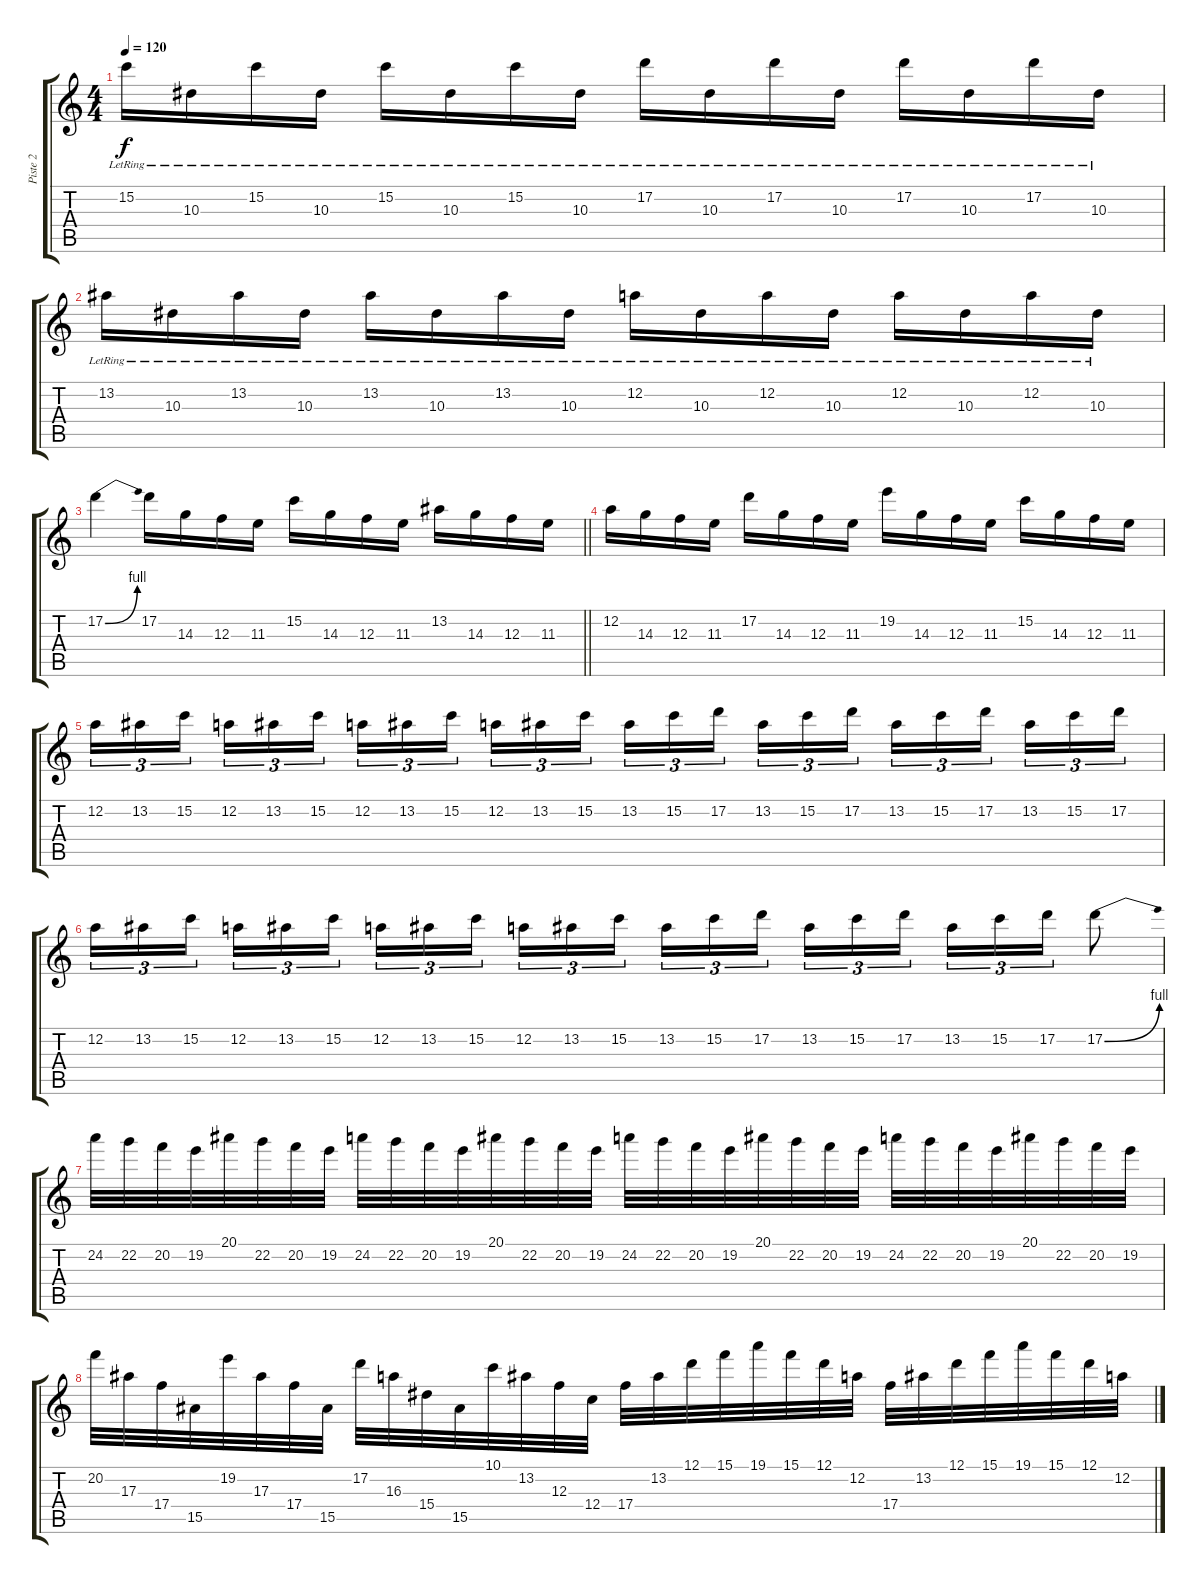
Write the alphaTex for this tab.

\track ("Piste 2" "Piste 2") {instrument distortionguitar}
\staff {score tabs}
\tuning (D4 A3 F3 C3 G2 C2) {hide}
\ts (4 4)
\tempo 120
\clef g2
\ks c
15.2{lr}.16{dy f} 10.3{lr}.16 15.2{lr}.16 10.3{lr}.16 15.2{lr}.16 10.3{lr}.16 15.2{lr}.16 10.3{lr}.16 17.2{lr}.16 10.3{lr}.16 17.2{lr}.16 10.3{lr}.16 17.2{lr}.16 10.3{lr}.16 17.2{lr}.16 10.3{lr}.16 |
13.2{lr}.16 10.3{lr}.16 13.2{lr}.16 10.3{lr}.16 13.2{lr}.16 10.3{lr}.16 13.2{lr}.16 10.3{lr}.16 12.2{lr}.16 10.3{lr}.16 12.2{lr}.16 10.3{lr}.16 12.2{lr}.16 10.3{lr}.16 12.2{lr}.16 10.3{lr}.16 |
\barLineRight lightlight
17.2{be (bend 0 0 60 4)}.4{balance 16 instrument distortionguitar} 17.2.16 14.3.16 12.3.16 11.3.16 15.2.16 14.3.16 12.3.16 11.3.16 13.2.16 14.3.16 12.3.16 11.3.16 |
12.2.16 14.3.16 12.3.16 11.3.16 17.2.16 14.3.16 12.3.16 11.3.16 19.2.16 14.3.16 12.3.16 11.3.16 15.2.16 14.3.16 12.3.16 11.3.16 |
12.2.16{tu (3 2)} 13.2.16{tu (3 2)} 15.2.16{tu (3 2) beam splitsecondary} 12.2.16{tu (3 2)} 13.2.16{tu (3 2)} 15.2.16{tu (3 2)} 12.2.16{tu (3 2)} 13.2.16{tu (3 2)} 15.2.16{tu (3 2) beam splitsecondary} 12.2.16{tu (3 2)} 13.2.16{tu (3 2)} 15.2.16{tu (3 2)} 13.2.16{tu (3 2)} 15.2.16{tu (3 2)} 17.2.16{tu (3 2) beam splitsecondary} 13.2.16{tu (3 2)} 15.2.16{tu (3 2)} 17.2.16{tu (3 2)} 13.2.16{tu (3 2)} 15.2.16{tu (3 2)} 17.2.16{tu (3 2) beam splitsecondary} 13.2.16{tu (3 2)} 15.2.16{tu (3 2)} 17.2.16{tu (3 2)} |
12.2.16{tu (3 2)} 13.2.16{tu (3 2)} 15.2.16{tu (3 2) beam splitsecondary} 12.2.16{tu (3 2)} 13.2.16{tu (3 2)} 15.2.16{tu (3 2)} 12.2.16{tu (3 2)} 13.2.16{tu (3 2)} 15.2.16{tu (3 2) beam splitsecondary} 12.2.16{tu (3 2)} 13.2.16{tu (3 2)} 15.2.16{tu (3 2)} 13.2.16{tu (3 2)} 15.2.16{tu (3 2)} 17.2.16{tu (3 2) beam splitsecondary} 13.2.16{tu (3 2)} 15.2.16{tu (3 2)} 17.2.16{tu (3 2)} 13.2.16{tu (3 2)} 15.2.16{tu (3 2)} 17.2.16{tu (3 2)} 17.2{be (bend 0 0 60 4)}.8 |
24.2.32 22.2.32 20.2.32 19.2.32 20.1.32 22.2.32 20.2.32 19.2.32 24.2.32 22.2.32 20.2.32 19.2.32 20.1.32 22.2.32 20.2.32 19.2.32 24.2.32 22.2.32 20.2.32 19.2.32 20.1.32 22.2.32 20.2.32 19.2.32 24.2.32 22.2.32 20.2.32 19.2.32 20.1.32 22.2.32 20.2.32 19.2.32 |
20.2.32 17.3.32 17.4.32 15.5.32 19.2.32 17.3.32 17.4.32 15.5.32 17.2.32 16.3.32 15.4.32 15.5.32 10.1.32 13.2.32 12.3.32 12.4.32 17.4.32 13.2.32 12.1.32 15.1.32 19.1.32 15.1.32 12.1.32 12.2.32 17.4.32 13.2.32 12.1.32 15.1.32 19.1.32 15.1.32 12.1.32 12.2.32
